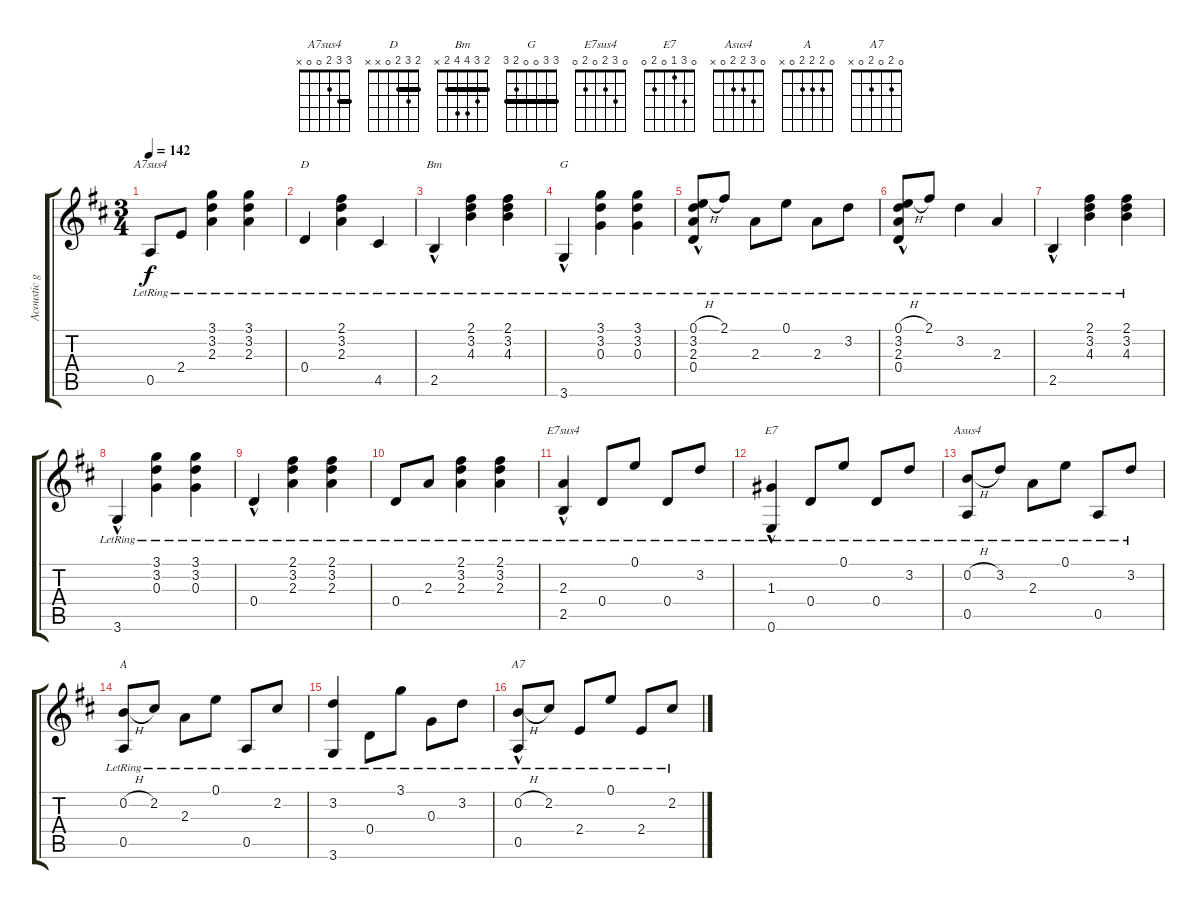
\track ("Acoustic guitar - James Taylor" "Acoustic g") {instrument acousticguitarsteel}
\staff {score tabs}
\tuning (E4 B3 G3 D3 A2 E2) {hide}
\chord ("A7sus4" 3 3 2 0 0 x) {barre 3}
\chord ("D" 2 3 2 0 x x) {barre 2}
\chord ("Bm" 2 3 4 4 2 x) {barre 2}
\chord ("G" 3 3 0 0 2 3) {barre 3}
\chord ("E7sus4" 0 3 2 0 2 0)
\chord ("E7" 0 3 1 0 2 0)
\chord ("Asus4" 0 3 2 2 0 x)
\chord ("A" 0 2 2 2 0 x)
\chord ("A7" 0 2 0 2 0 x)
\ts (3 4)
\tempo 142
\clef g2
\ks d
0.5{lr}.8{ch "A7sus4" dy f} 2.4{lr}.8 (3.1{lr} 3.2{lr} 2.3{lr}).4 (3.1{lr} 3.2{lr} 2.3{lr}).4 |
0.4{lr}.4{ch "D"} (2.1{lr} 3.2{lr} 2.3{lr}).4 4.5{lr}.4 |
2.5{hac lr}.4{ch "Bm"} (2.1{lr} 3.2{lr} 4.3{lr}).4 (2.1{lr} 3.2{lr} 4.3{lr}).4 |
3.6{hac lr}.4{ch "G"} (3.1{lr} 3.2{lr} 0.3{lr}).4 (3.1{lr} 3.2{lr} 0.3{lr}).4 |
(0.1{h} 3.2{lr} 2.3{lr} 0.4{hac lr}).8 2.1{lr}.8 2.3{lr}.8 0.1{lr}.8 2.3{lr}.8 3.2{lr}.8 |
(0.1{h} 3.2{lr} 2.3{lr} 0.4{hac lr}).8 2.1{lr}.8 3.2{lr}.4 2.3{lr}.4 |
2.5{hac lr}.4 (2.1{lr} 3.2{lr} 4.3{lr}).4 (2.1{lr} 3.2{lr} 4.3{lr}).4 |
3.6{hac lr}.4 (3.1{lr} 3.2{lr} 0.3{lr}).4 (3.1{lr} 3.2{lr} 0.3{lr}).4 |
0.4{hac lr}.4 (2.1{lr} 3.2{lr} 2.3{lr}).4 (2.1{lr} 3.2{lr} 2.3{lr}).4 |
0.4{lr}.8 2.3{lr}.8 (2.1{lr} 3.2{lr} 2.3{lr}).4 (2.1{lr} 3.2{lr} 2.3{lr}).4 |
(2.3{lr} 2.5{hac lr}).4{ch "E7sus4"} 0.4{lr}.8 0.1{lr}.8 0.4{lr}.8 3.2{lr}.8 |
(1.3{lr} 0.6{hac lr}).4{ch "E7"} 0.4{lr}.8 0.1{lr}.8 0.4{lr}.8 3.2{lr}.8 |
(0.2{h} 0.5{lr}).8{ch "Asus4"} 3.2{lr}.8 2.3{lr}.8 0.1{lr}.8 0.5{lr}.8 3.2{lr}.8 |
(0.2{h} 0.5{lr}).8{ch "A"} 2.2{lr}.8 2.3{lr}.8 0.1{lr}.8 0.5{lr}.8 2.2{lr}.8 |
(3.2{lr} 3.6{lr}).4 0.4{lr}.8 3.1{lr}.8 0.3{lr}.8 3.2{lr}.8 |
(0.2{h} 0.5{hac lr}).8{ch "A7"} 2.2{lr}.8 2.4{lr}.8 0.1{lr}.8 2.4{lr}.8 2.2{lr}.8
